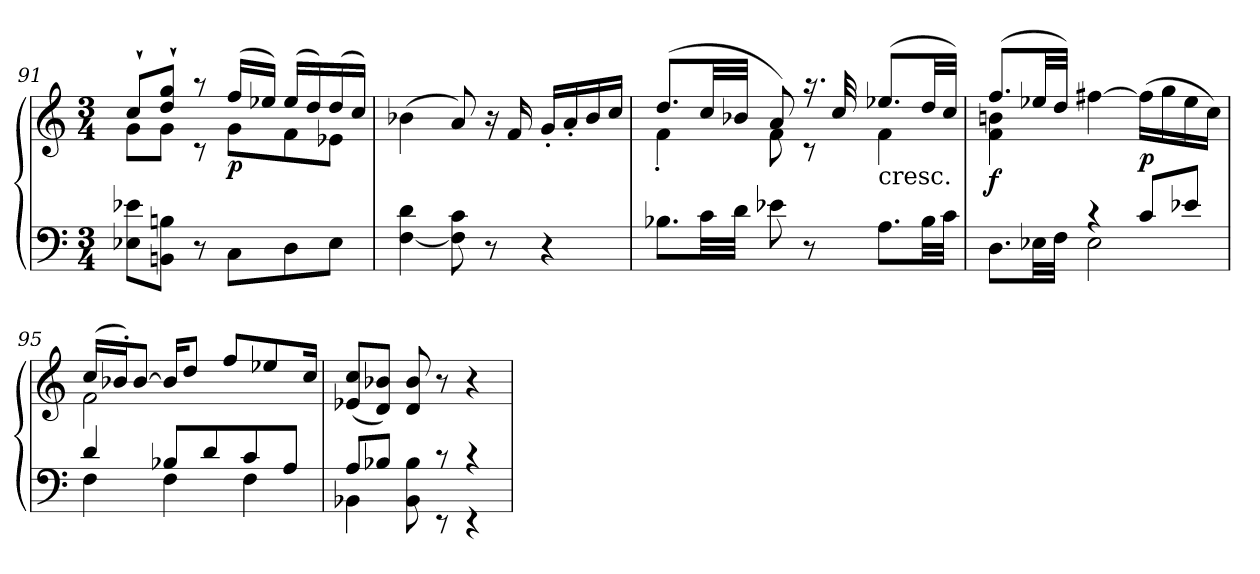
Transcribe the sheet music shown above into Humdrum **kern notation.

**kern	**kern	**dynam
*part1	*part1	*part1
*staff2	*staff1	*staff1/2
*clefF4	*clefG2	*
*k[]	*k[]	*
*C:	*C:	*
*M3/4	*M3/4	*
=91	=91	=91
*	*^	*
8E-X\ 8e-X\L	8cc`>/L	8g\L	.
8BBn\ 8Bn\J	8dd/`> 8gg/`>J	8g\J	.
8r	8raa	8rc	.
!	!	!	!LO:DY:b
8C\L	(>16ff/LL	8g\L	p
.	16ee-X/JJ)	.	.
8D\	(>16ee-/LL	8f\	.
.	16dd/)	.	.
8E-\J	(>16dd/	8e-X\J	.
.	16cc/JJ)	.	.
*	*v	*v	*
=92	=92	=92
[4F\ 4d\	(>4b-X\	.
8F\] 8c\	8a/)	.
8r	16r	.
.	16f/	.
4r	16g'</LL	.
.	16a'</	.
.	16b-/	.
.	16cc/JJ	.
!!LO:PB:g=z
=93	=93	=93
*	*^	*
8.B-X\L	(>8.dd/L	4f'<\	.
32c\LL	32cc/LL	.	.
32d\JJJ	32b-X/JJJ	.	.
8e-X\	8a/)	8f\	.
8r	16.raa	8rc	.
.	32cc/	.	.
!	!LO:TX:b:t=cresc.	!	!
8.A\L	(>8.ee-X/L	4f\	.
32B-\LL	32dd/LL	.	.
32c\JJJ	32cc/JJJ)	.	.
!!LO:LB:g=z	!!
=94	=94	=94	=94
*^	*	*	*
!	!	!	!	!LO:DY:b
8.D\L	4ryy	(>8.ff/L	4f\ 4bn\	f
32E-X\LL	.	32ee-X/LL	.	.
32F\JJJ	.	32dd/JJJ)	.	.
4rc	2E-\	[<4ff#X\	2ryy	.
!	!	!	!	!LO:DY:a=2
8c/L	.	(>16ff#\LL]	.	p
.	.	16gg\	.	.
8e-X/J	.	16ee-\	.	.
.	.	16cc\JJ)	.	.
=95	=95	=95	=95	=95
4d/	4F\	(>16cc/LL	2f\	.
.	.	16b-X'>/J)	.	.
.	.	[>8b-/J	.	.
8B-X/L	4F\	16b-/KL]	.	.
.	.	8dd/J	.	.
8d/	.	.	.	.
.	.	8ff/L	.	.
8c/	4F\	.	4ryy	.
.	.	8ee-X/	.	.
8A/J	.	.	.	.
.	.	16cc/Jk	.	.
*	*	*v	*v	*
=96	=96	=96	=96
8A/L	4BB-X\	(<8e-X/ 8cc/L	.
8B-X/J	.	8d/ 8b-X/J)	.
8BB-\ 8B-\	8ryy	8d/ 8b-/	.
8rc	8rEE	8r	.
4rc	4rEE	4r	.
*v	*v	*	*
=	=	=
*-	*-	*-
